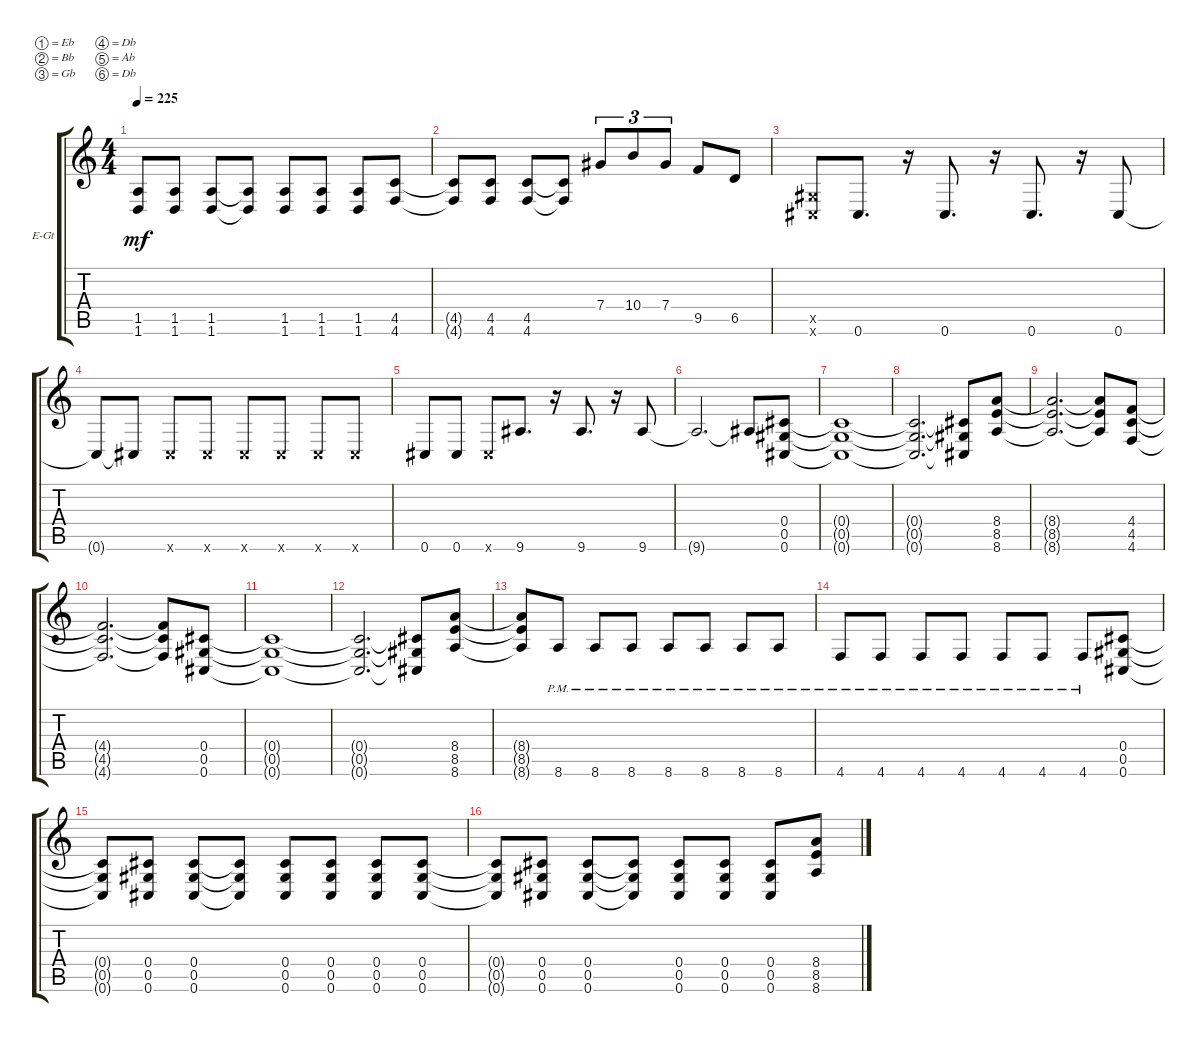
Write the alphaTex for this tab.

\bracketExtendMode groupsimilarinstruments
\firstSystemTrackNameOrientation horizontal
\otherSystemsTrackNameOrientation horizontal
\track ("right" "E-Gt") {instrument distortionguitar}
\staff {score tabs}
\tuning (Eb4 Bb3 Gb3 Db3 Ab2 Db2)
\ts (4 4)
\tempo 225
\clef g2
\ks c
(1.6{t} 1.5{t}).8{dy mf} (1.6 1.5).8 (1.6 1.5).8 (1.6{t} 1.5{t}).8 (1.6 1.5).8 (1.6 1.5).8 (1.6 1.5).8 (4.6 4.5).8 |
(4.6{t} 4.5{t}).8 (4.6 4.5).8 (4.6 4.5).8 (4.6{t} 4.5{t}).8 7.4.8{tu (3 2)} 10.4.8{tu (3 2)} 7.4.8{tu (3 2)} 9.5.8 6.5.8 |
(0.5{x} 0.6{x}).8 0.6.8{d} r.16 0.6.8{d} r.16 0.6.8{d} r.16 0.6.8 |
0.6{t}.8 0.6{t}.8 0.6{x}.8 0.6{x}.8 0.6{x}.8 0.6{x}.8 0.6{x}.8 0.6{x}.8 |
0.6.8 0.6.8 0.6{x}.8 9.6.8{d} r.16 9.6.8{d} r.16 9.6.8 |
9.6{t}.2{d} 9.6{t}.8 (0.6 0.5 0.4).8 |
(0.6{t} 0.5{t} 0.4{t}).1 |
(0.4{t} 0.5{t} 0.6{t}).2{d} (0.6{t} 0.5{t} 0.4{t}).8 (8.4 8.5 8.6).8 |
(8.6{t} 8.5{t} 8.4{t}).2{d} (8.6{t} 8.5{t} 8.4{t}).8 (4.6 4.5 4.4).8 |
(4.4{t} 4.5{t} 4.6{t}).2{d} (4.6{t} 4.5{t} 4.4{t}).8 (0.4 0.5 0.6).8 |
(0.6{t} 0.5{t} 0.4{t}).1 |
(0.4{t} 0.5{t} 0.6{t}).2{d} (0.4{t} 0.5{t} 0.6{t}).8 (8.4 8.5 8.6).8 |
(8.4{t} 8.5{t} 8.6{t}).8 8.6{pm}.8 8.6{pm}.8 8.6{pm}.8 8.6{pm}.8 8.6{pm}.8 8.6{pm}.8 8.6{pm}.8 |
4.6{pm}.8 4.6{pm}.8 4.6{pm}.8 4.6{pm}.8 4.6{pm}.8 4.6{pm}.8 4.6{pm}.8 (0.6 0.5 0.4).8 |
(0.5{t} 0.6{t} 0.4{t}).8 (0.6 0.5 0.4).8 (0.6 0.5 0.4).8 (0.4{t} 0.5{t} 0.6{t}).8 (0.6 0.5 0.4).8 (0.6 0.4 0.5).8 (0.6 0.5 0.4).8 (0.4 0.5 0.6).8 |
(0.5{t} 0.6{t} 0.4{t}).8 (0.6 0.5 0.4).8 (0.6 0.5 0.4).8 (0.4{t} 0.5{t} 0.6{t}).8 (0.6 0.5 0.4).8 (0.6 0.4 0.5).8 (0.6 0.5 0.4).8 (8.4 8.5 8.6).8
